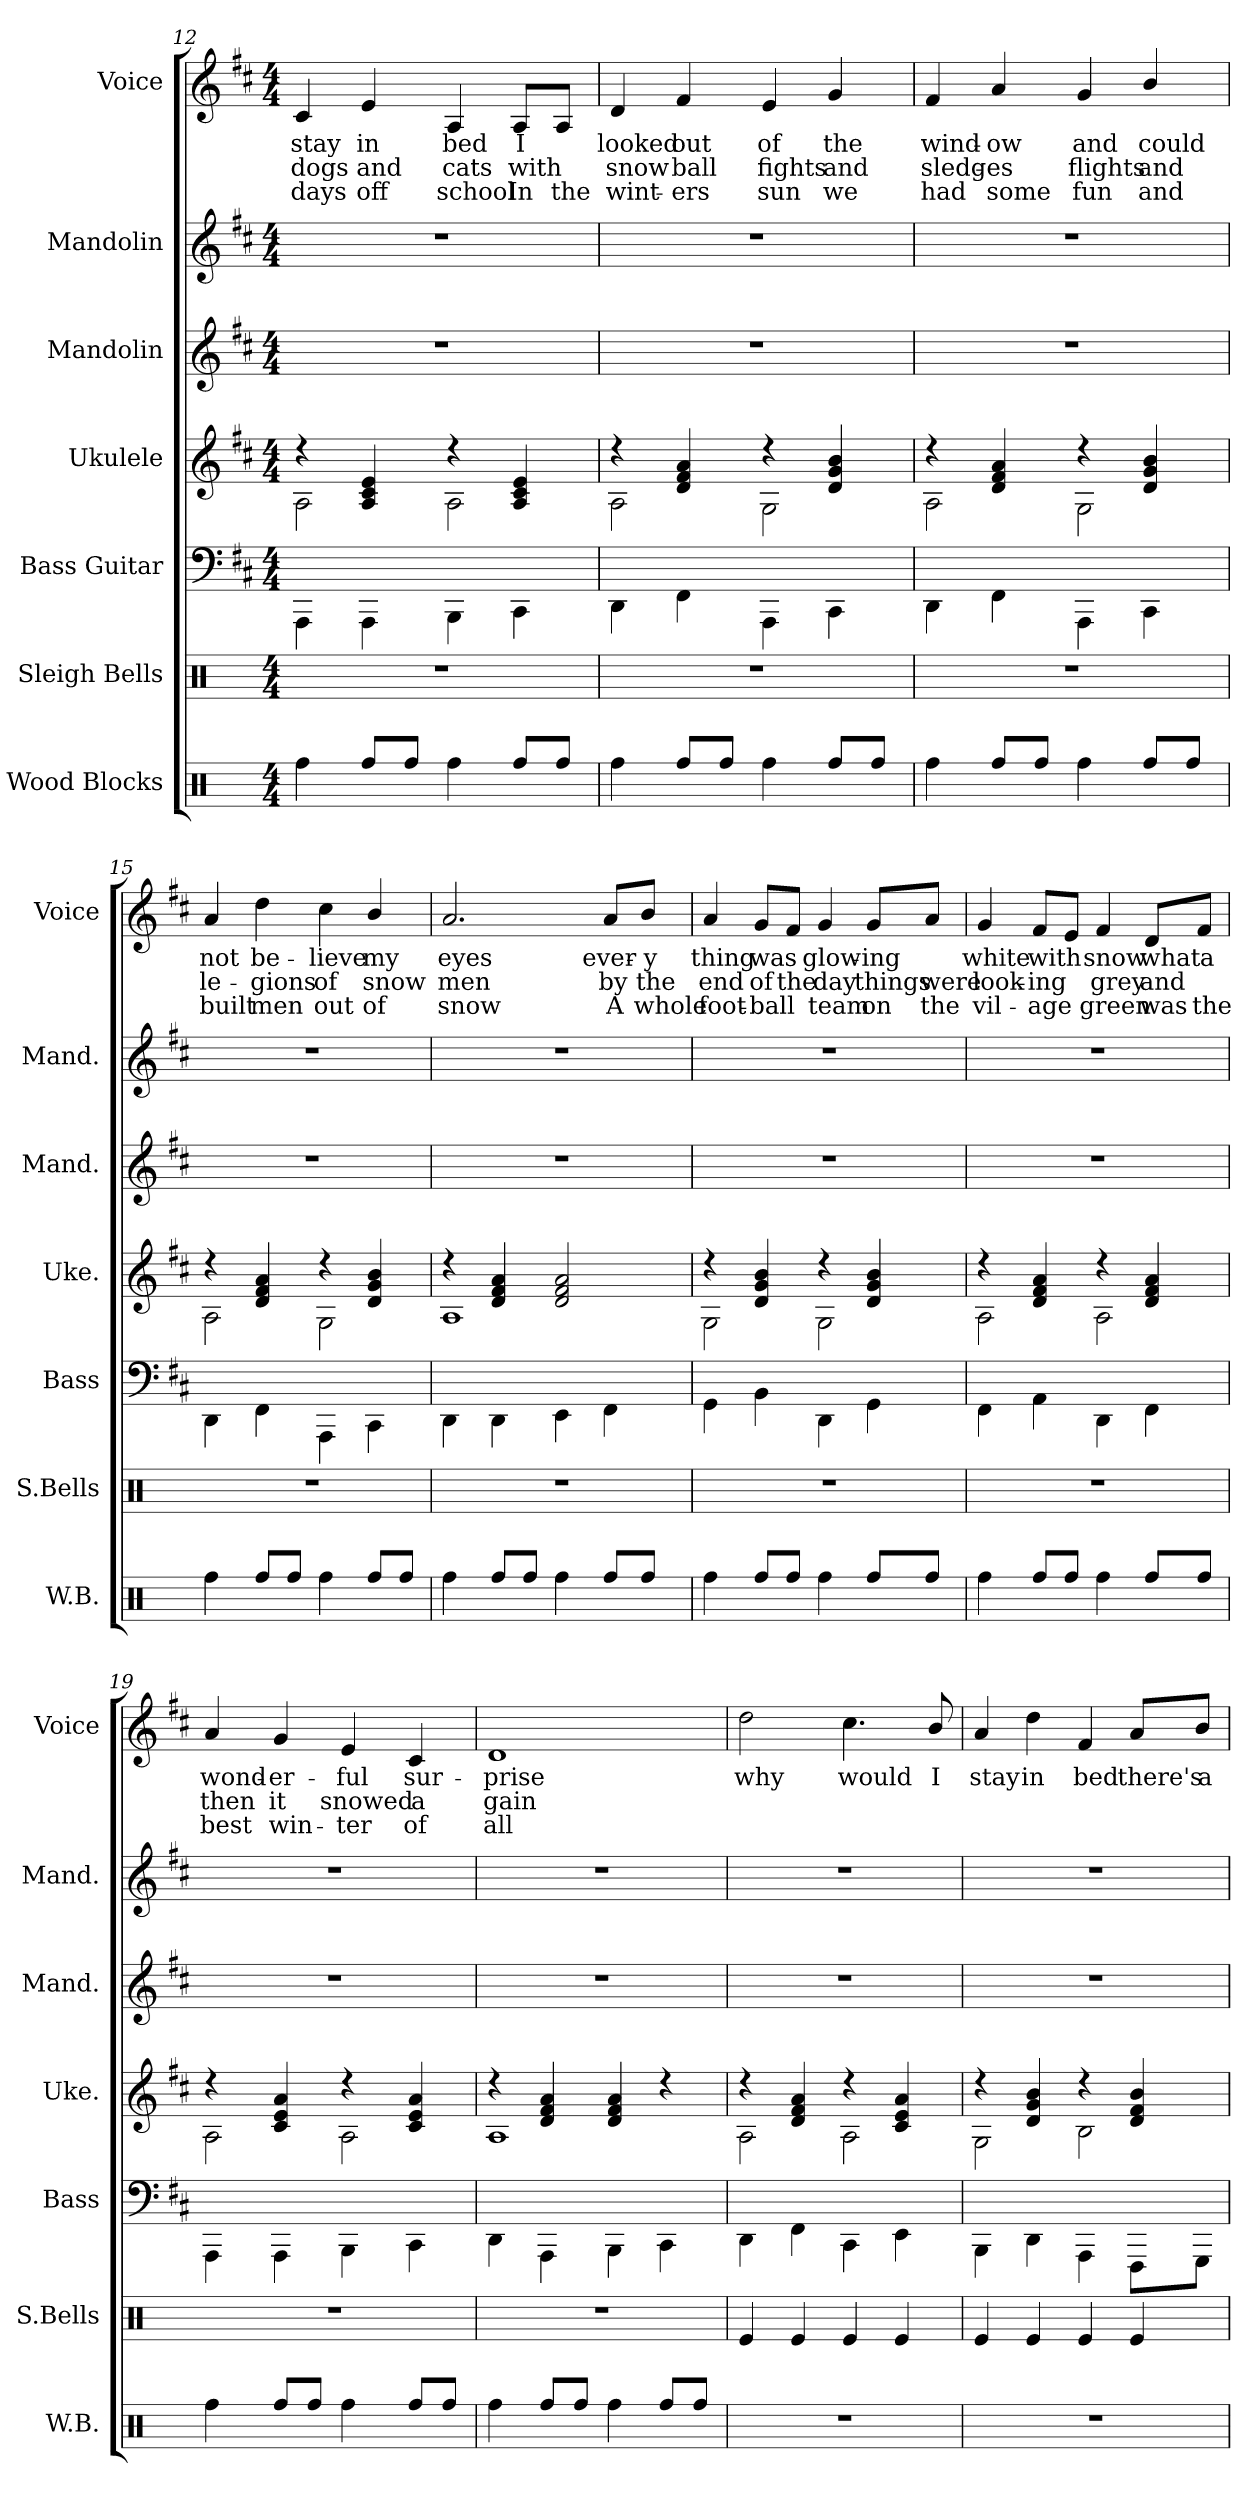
**kern	**kern	**kern	**kern	**kern	**kern	**kern	**text	**text	**text
*part7	*part6	*part5	*part4	*part3	*part2	*part1	*part1	*part1	*part1
*staff7	*staff6	*staff5	*staff4	*staff3	*staff2	*staff1	*staff1	*staff1	*staff1
*I"Wood Blocks	*I"Sleigh Bells	*I"Bass Guitar	*I"Ukulele	*I"Mandolin	*I"Mandolin	*I"Voice	*	*	*
*I'W.B.	*I'S.Bells	*I'Bass	*I'Uke.	*I'Mand.	*I'Mand.	*I'Voice	*	*	*
!!LO:LB:g=z
*clefX	*clefX	*	*	*clefG2	*clefG2	*clefG2	*	*	*
*k[]	*k[]	*k[f#c#]	*k[f#c#]	*k[f#c#]	*k[f#c#]	*k[f#c#]	*	*	*
*	*	*D:	*D:	*D:	*D:	*D:	*	*	*
*M4/4	*M4/4	*M4/4	*M4/4	*M4/4	*M4/4	*M4/4	*	*	*
=12	=12	=12	=12	=12	=12	=12	=12	=12	=12
*	*	*	*^	*	*	*	*	*	*
!	!	!	!	!	!	!	!	!LO:LY:b	!LO:LY:b	!LO:LY:b
4Rff\	1r	4AAA\	4r	2A\	1r	1r	4c#/	stay	dogs	days
!	!	!	!	!	!	!	!	!LO:LY:b	!LO:LY:b	!LO:LY:b
8Rff/L	.	4AAA\	4A/ 4c#/ 4e/	.	.	.	4e/	in	and	off
8Rff/J	.	.	.	.	.	.	.	.	.	.
!	!	!	!	!	!	!	!	!LO:LY:b	!LO:LY:b	!LO:LY:b
4Rff\	.	4BBB\	4r	2A\	.	.	4A/	bed	cats	school
!	!	!	!	!	!	!	!	!LO:LY:b	!LO:LY:b	!LO:LY:b
8Rff/L	.	4CC#\	4A/ 4c#/ 4e/	.	.	.	8A/L	I	with	In
!	!	!	!	!	!	!	!	!	!	!LO:LY:b
8Rff/J	.	.	.	.	.	.	8A/J	.	.	the
=13	=13	=13	=13	=13	=13	=13	=13	=13	=13	=13
!	!	!	!	!	!	!	!	!LO:LY:b	!LO:LY:b	!LO:LY:b
4Rff\	1r	4DD\	4r	2A\	1r	1r	4d/	looked	snow	wint-
!	!	!	!	!	!	!	!	!LO:LY:b	!LO:LY:b	!LO:LY:b
8Rff/L	.	4FF#\	4d/ 4f#/ 4a/	.	.	.	4f#/	out	ball	-ers
8Rff/J	.	.	.	.	.	.	.	.	.	.
!	!	!	!	!	!	!	!	!LO:LY:b	!LO:LY:b	!LO:LY:b
4Rff\	.	4AAA\	4r	2G\	.	.	4e/	of	fights	sun
!	!	!	!	!	!	!	!	!LO:LY:b	!LO:LY:b	!LO:LY:b
8Rff/L	.	4CC#\	4d/ 4g/ 4b/	.	.	.	4g/	the	and	we
8Rff/J	.	.	.	.	.	.	.	.	.	.
=14	=14	=14	=14	=14	=14	=14	=14	=14	=14	=14
!	!	!	!	!	!	!	!	!LO:LY:b	!LO:LY:b	!LO:LY:b
4Rff\	1r	4DD\	4r	2A\	1r	1r	4f#/	wind-	sledg-	had
!	!	!	!	!	!	!	!	!LO:LY:b	!LO:LY:b	!LO:LY:b
8Rff/L	.	4FF#\	4d/ 4f#/ 4a/	.	.	.	4a/	-ow	-es	some
8Rff/J	.	.	.	.	.	.	.	.	.	.
!	!	!	!	!	!	!	!	!LO:LY:b	!LO:LY:b	!LO:LY:b
4Rff\	.	4AAA\	4r	2G\	.	.	4g/	and	flights	fun
!	!	!	!	!	!	!	!	!LO:LY:b	!LO:LY:b	!LO:LY:b
8Rff/L	.	4CC#\	4d/ 4g/ 4b/	.	.	.	4b/	could	and	and
8Rff/J	.	.	.	.	.	.	.	.	.	.
=15	=15	=15	=15	=15	=15	=15	=15	=15	=15	=15
!	!	!	!	!	!	!	!	!LO:LY:b	!LO:LY:b	!LO:LY:b
4Rff\	1r	4DD\	4r	2A\	1r	1r	4a/	not	le-	built
!	!	!	!	!	!	!	!	!LO:LY:b	!LO:LY:b	!LO:LY:b
8Rff/L	.	4FF#\	4d/ 4f#/ 4a/	.	.	.	4dd\	be-	-gions	men
8Rff/J	.	.	.	.	.	.	.	.	.	.
!	!	!	!	!	!	!	!	!LO:LY:b	!LO:LY:b	!LO:LY:b
4Rff\	.	4AAA\	4r	2G\	.	.	4cc#\	-lieve	of	out
!	!	!	!	!	!	!	!	!LO:LY:b	!LO:LY:b	!LO:LY:b
8Rff/L	.	4CC#\	4d/ 4g/ 4b/	.	.	.	4b/	my	snow	of
8Rff/J	.	.	.	.	.	.	.	.	.	.
=16	=16	=16	=16	=16	=16	=16	=16	=16	=16	=16
!	!	!	!	!	!	!	!	!LO:LY:b	!LO:LY:b	!LO:LY:b
4Rff\	1r	4DD\	4r	1A	1r	1r	2.a/	eyes	men	snow
8Rff/L	.	4DD\	4d/ 4f#/ 4a/	.	.	.	.	.	.	.
8Rff/J	.	.	.	.	.	.	.	.	.	.
4Rff\	.	4EE\	2d/ 2f#/ 2a/	.	.	.	.	.	.	.
!	!	!	!	!	!	!	!	!LO:LY:b	!LO:LY:b	!LO:LY:b
8Rff/L	.	4FF#\	.	.	.	.	8a/L	ever-	by	A
!	!	!	!	!	!	!	!	!LO:LY:b	!LO:LY:b	!LO:LY:b
8Rff/J	.	.	.	.	.	.	8b/J	-y	the	whole
!!LO:PB:g=z
=17	=17	=17	=17	=17	=17	=17	=17	=17	=17	=17
!	!	!	!	!	!	!	!	!LO:LY:b	!LO:LY:b	!LO:LY:b
4Rff\	1r	4GG\	4r	2G\	1r	1r	4a/	thing	end	foot-
!	!	!	!	!	!	!	!	!LO:LY:b	!LO:LY:b	!LO:LY:b
8Rff/L	.	4BB\	4d/ 4g/ 4b/	.	.	.	8g/L	was	of	-ball
!	!	!	!	!	!	!	!	!	!LO:LY:b	!
8Rff/J	.	.	.	.	.	.	8f#/J	.	the	.
!	!	!	!	!	!	!	!	!LO:LY:b	!LO:LY:b	!LO:LY:b
4Rff\	.	4DD\	4r	2G\	.	.	4g/	glow-	day	team
!	!	!	!	!	!	!	!	!LO:LY:b	!LO:LY:b	!LO:LY:b
8Rff/L	.	4GG\	4d/ 4g/ 4b/	.	.	.	8g/L	-ing	things	on
!	!	!	!	!	!	!	!	!	!LO:LY:b	!LO:LY:b
8Rff/J	.	.	.	.	.	.	8a/J	.	were	the
=18	=18	=18	=18	=18	=18	=18	=18	=18	=18	=18
!	!	!	!	!	!	!	!	!LO:LY:b	!LO:LY:b	!LO:LY:b
4Rff\	1r	4FF#\	4r	2A\	1r	1r	4g/	white	look-	vil-
!	!	!	!	!	!	!	!	!LO:LY:b	!LO:LY:b	!LO:LY:b
8Rff/L	.	4AA\	4d/ 4f#/ 4a/	.	.	.	8f#/L	with	-ing	-age
8Rff/J	.	.	.	.	.	.	8e/J	.	.	.
!	!	!	!	!	!	!	!	!LO:LY:b	!LO:LY:b	!LO:LY:b
4Rff\	.	4DD\	4r	2A\	.	.	4f#/	snow	grey	green
!	!	!	!	!	!	!	!	!LO:LY:b	!LO:LY:b	!LO:LY:b
8Rff/L	.	4FF#\	4d/ 4f#/ 4a/	.	.	.	8d/L	what	and	was
!	!	!	!	!	!	!	!	!LO:LY:b	!	!LO:LY:b
8Rff/J	.	.	.	.	.	.	8f#/J	a	.	the
=19	=19	=19	=19	=19	=19	=19	=19	=19	=19	=19
!	!	!	!	!	!	!	!	!LO:LY:b	!LO:LY:b	!LO:LY:b
4Rff\	1r	4AAA\	4r	2A\	1r	1r	4a/	wond-	then	best
!	!	!	!	!	!	!	!	!LO:LY:b	!LO:LY:b	!LO:LY:b
8Rff/L	.	4AAA\	4c#/ 4e/ 4a/	.	.	.	4g/	-er-	it	win-
8Rff/J	.	.	.	.	.	.	.	.	.	.
!	!	!	!	!	!	!	!	!LO:LY:b	!LO:LY:b	!LO:LY:b
4Rff\	.	4BBB\	4r	2A\	.	.	4e/	-ful	snowed	-ter
!	!	!	!	!	!	!	!	!LO:LY:b	!LO:LY:b	!LO:LY:b
8Rff/L	.	4CC#\	4c#/ 4e/ 4a/	.	.	.	4c#/	sur-	a	of
8Rff/J	.	.	.	.	.	.	.	.	.	.
=20	=20	=20	=20	=20	=20	=20	=20	=20	=20	=20
!	!	!	!	!	!	!	!	!LO:LY:b	!LO:LY:b	!LO:LY:b
4Rff\	1r	4DD\	4r	1A	1r	1r	1d	-prise	gain	all
8Rff/L	.	4AAA\	4d/ 4f#/ 4a/	.	.	.	.	.	.	.
8Rff/J	.	.	.	.	.	.	.	.	.	.
4Rff\	.	4BBB\	4d/ 4f#/ 4a/	.	.	.	.	.	.	.
8Rff/L	.	4CC#\	4r	.	.	.	.	.	.	.
8Rff/J	.	.	.	.	.	.	.	.	.	.
=21	=21	=21	=21	=21	=21	=21	=21	=21	=21	=21
!	!	!	!	!	!	!	!	!LO:LY:b	!	!
1r	4Re/	4DD\	4r	2A\	1r	1r	2dd\	why	.	.
.	4Re/	4FF#\	4d/ 4f#/ 4a/	.	.	.	.	.	.	.
!	!	!	!	!	!	!	!	!LO:LY:b	!	!
.	4Re/	4CC#\	4r	2A\	.	.	4.cc#\	would	.	.
.	4Re/	4EE\	4c#/ 4e/ 4a/	.	.	.	.	.	.	.
!	!	!	!	!	!	!	!	!LO:LY:b	!	!
.	.	.	.	.	.	.	8b/	I	.	.
!!LO:LB:g=z
=22	=22	=22	=22	=22	=22	=22	=22	=22	=22	=22
!	!	!	!	!	!	!	!	!LO:LY:b	!	!
1r	4Re/	4BBB\	4r	2G\	1r	1r	4a/	stay	.	.
!	!	!	!	!	!	!	!	!LO:LY:b	!	!
.	4Re/	4DD\	4d/ 4g/ 4b/	.	.	.	4dd\	in	.	.
!	!	!	!	!	!	!	!	!LO:LY:b	!	!
.	4Re/	4AAA\	4r	2B\	.	.	4f#/	bed	.	.
!	!	!	!	!	!	!	!	!LO:LY:b	!	!
.	4Re/	8FFF#\L	4d/ 4f#/ 4b/	.	.	.	8a/L	there's	.	.
!	!	!	!	!	!	!	!	!LO:LY:b	!	!
.	.	8GGG\J	.	.	.	.	8b/J	a	.	.
*	*	*	*v	*v	*	*	*	*	*	*
=	=	=	=	=	=	=	=	=	=
*-	*-	*-	*-	*-	*-	*-	*-	*-	*-
